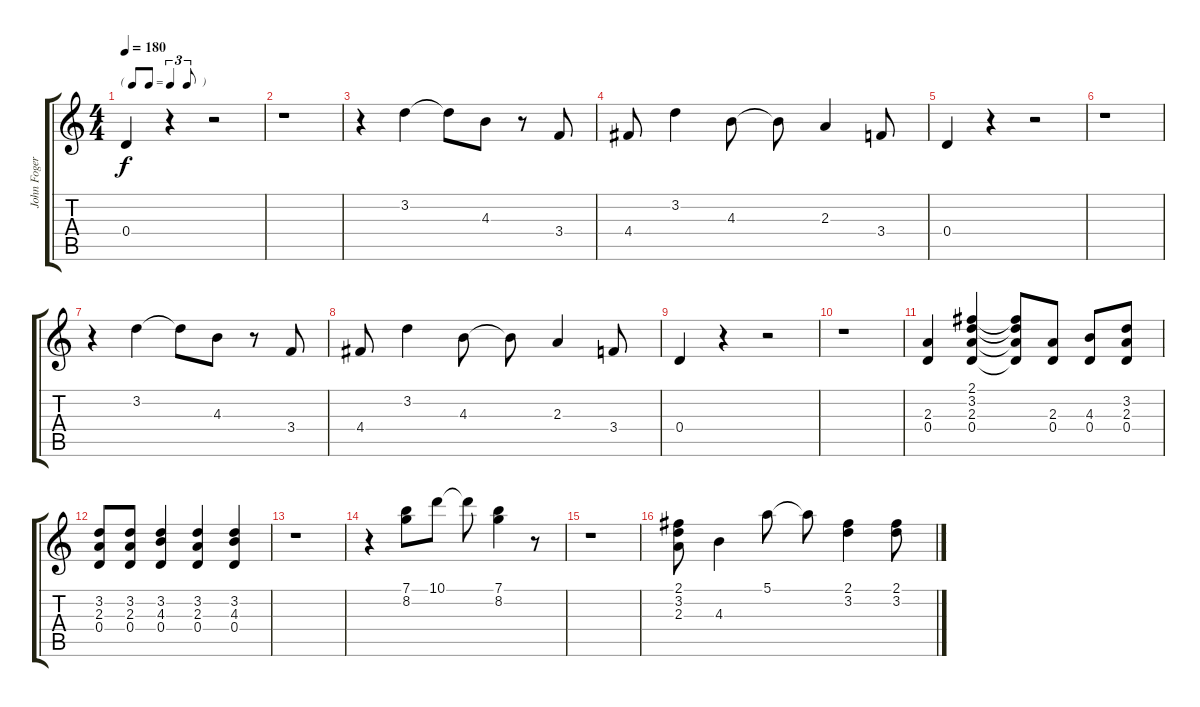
\track ("John Fogerty" "John Foger") {instrument overdrivenguitar}
\staff {score tabs}
\tuning (E4 B3 G3 D3 A2 E2) {hide}
\ts (4 4)
\tf triplet8th
\tempo 180
\clef g2
\ks c
0.4.4{dy f} r.4 r.2 |
r.1 |
r.4 3.2.4 3.2{t}.8 4.3.8 r.8 3.4.8 |
4.4.8 3.2.4 4.3.8 4.3{t}.8 2.3.4 3.4.8 |
0.4.4 r.4 r.2 |
r.1 |
r.4 3.2.4 3.2{t}.8 4.3.8 r.8 3.4.8 |
4.4.8 3.2.4 4.3.8 4.3{t}.8 2.3.4 3.4.8 |
0.4.4 r.4 r.2 |
r.1 |
(2.3 0.4).4 (2.1 3.2 2.3 0.4).4 (2.1{t} 3.2{t} 2.3{t} 0.4{t}).8 (2.3 0.4).8 (4.3 0.4).8 (3.2 2.3 0.4).8 |
(3.2 2.3 0.4).8 (3.2 2.3 0.4).8 (3.2 4.3 0.4).4 (3.2 2.3 0.4).4 (3.2 4.3 0.4).4 |
r.1 |
r.4 (7.1 8.2).8 10.1.8 10.1{t}.8 (7.1 8.2).4 r.8 |
r.1 |
(2.1 3.2 2.3).8 4.3.4 5.1.8 5.1{t}.8 (2.1 3.2).4 (2.1 3.2).8
